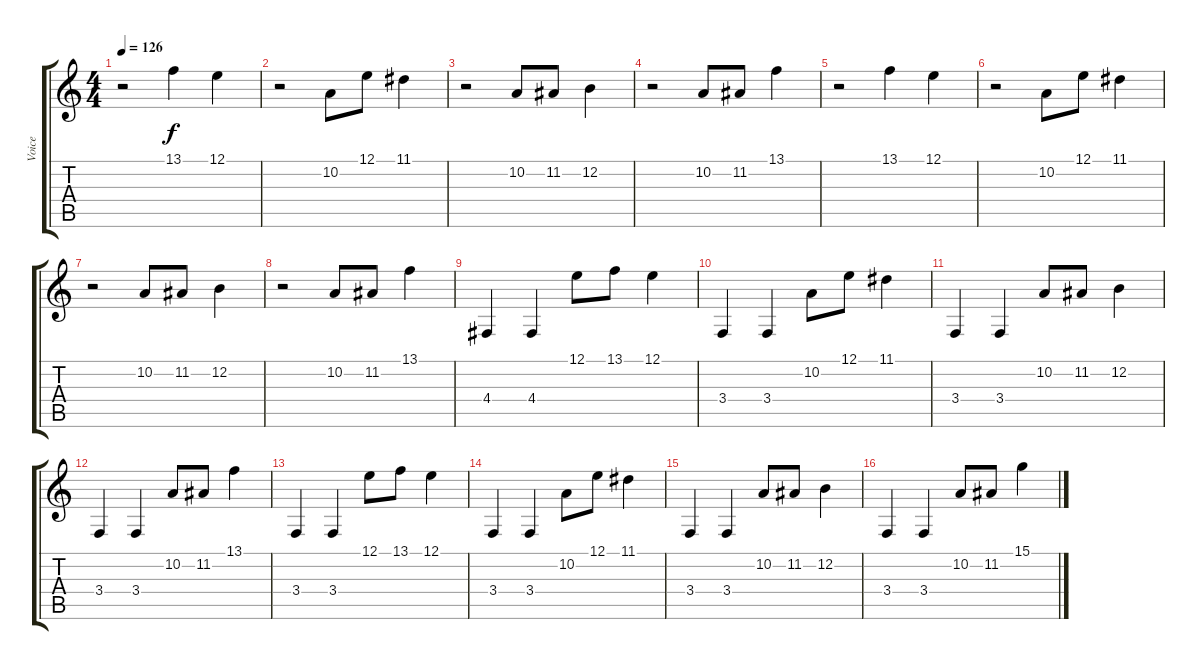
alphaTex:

\track ("Voice" "Voice") {instrument cello}
\staff {score tabs}
\tuning (E4 B3 G3 D3 A2 E2) {hide}
\ts (4 4)
\tempo 126
\clef g2
\ks c
r.2{dy f} 13.1.4 12.1.4 |
r.2 10.2.8 12.1.8 11.1.4 |
r.2 10.2.8 11.2.8 12.2.4 |
r.2 10.2.8 11.2.8 13.1.4 |
r.2 13.1.4 12.1.4 |
r.2 10.2.8 12.1.8 11.1.4 |
r.2 10.2.8 11.2.8 12.2.4 |
r.2 10.2.8 11.2.8 13.1.4 |
4.4.4 4.4.4 12.1.8 13.1.8 12.1.4 |
3.4.4 3.4.4 10.2.8 12.1.8 11.1.4 |
3.4.4 3.4.4 10.2.8 11.2.8 12.2.4 |
3.4.4 3.4.4 10.2.8 11.2.8 13.1.4 |
3.4.4 3.4.4 12.1.8 13.1.8 12.1.4 |
3.4.4 3.4.4 10.2.8 12.1.8 11.1.4 |
3.4.4 3.4.4 10.2.8 11.2.8 12.2.4 |
3.4.4 3.4.4 10.2.8 11.2.8 15.1.4
